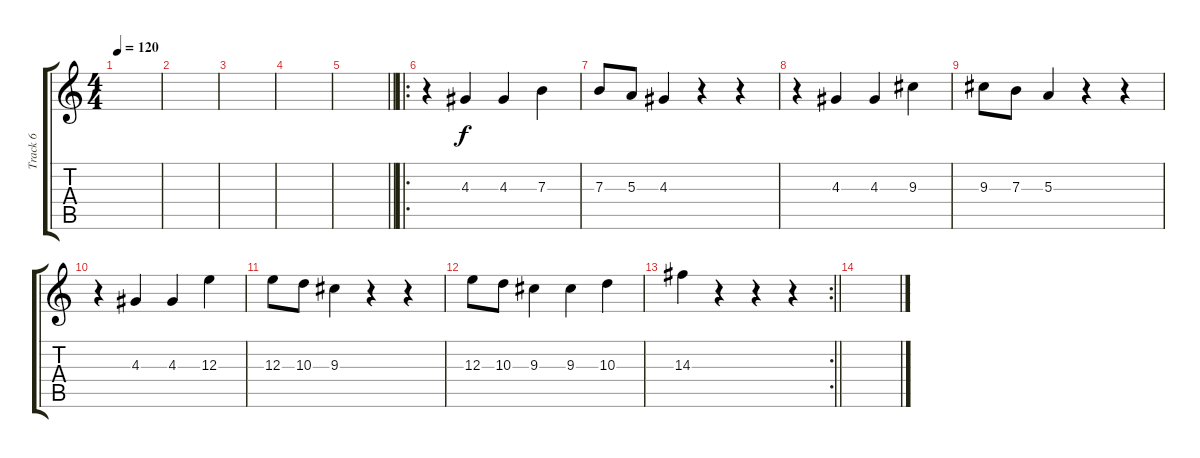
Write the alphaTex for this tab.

\track ("Track 6" "Track 6") {instrument acousticguitarsteel}
\staff {score tabs}
\tuning (Db4 Ab3 E3 B2 Gb2 B1) {hide}
\ts (4 4)
\tempo 120
\clef g2
\ks c
|
|
|
|
\barLineRight lightlight
|
\ro
\section ("" " ")
r.4 4.3.4 4.3.4 7.3.4 |
7.3.8 5.3.8 4.3.4 r.4 r.4 |
r.4 4.3.4 4.3.4 9.3.4 |
9.3.8 7.3.8 5.3.4 r.4 r.4 |
r.4 4.3.4 4.3.4 12.3.4 |
12.3.8 10.3.8 9.3.4 r.4 r.4 |
12.3.8 10.3.8 9.3.4 9.3.4 10.3.4 |
\rc 2
\barLineRight lightlight
14.3.4 r.4 r.4 r.4 |
\section ("" " ")
